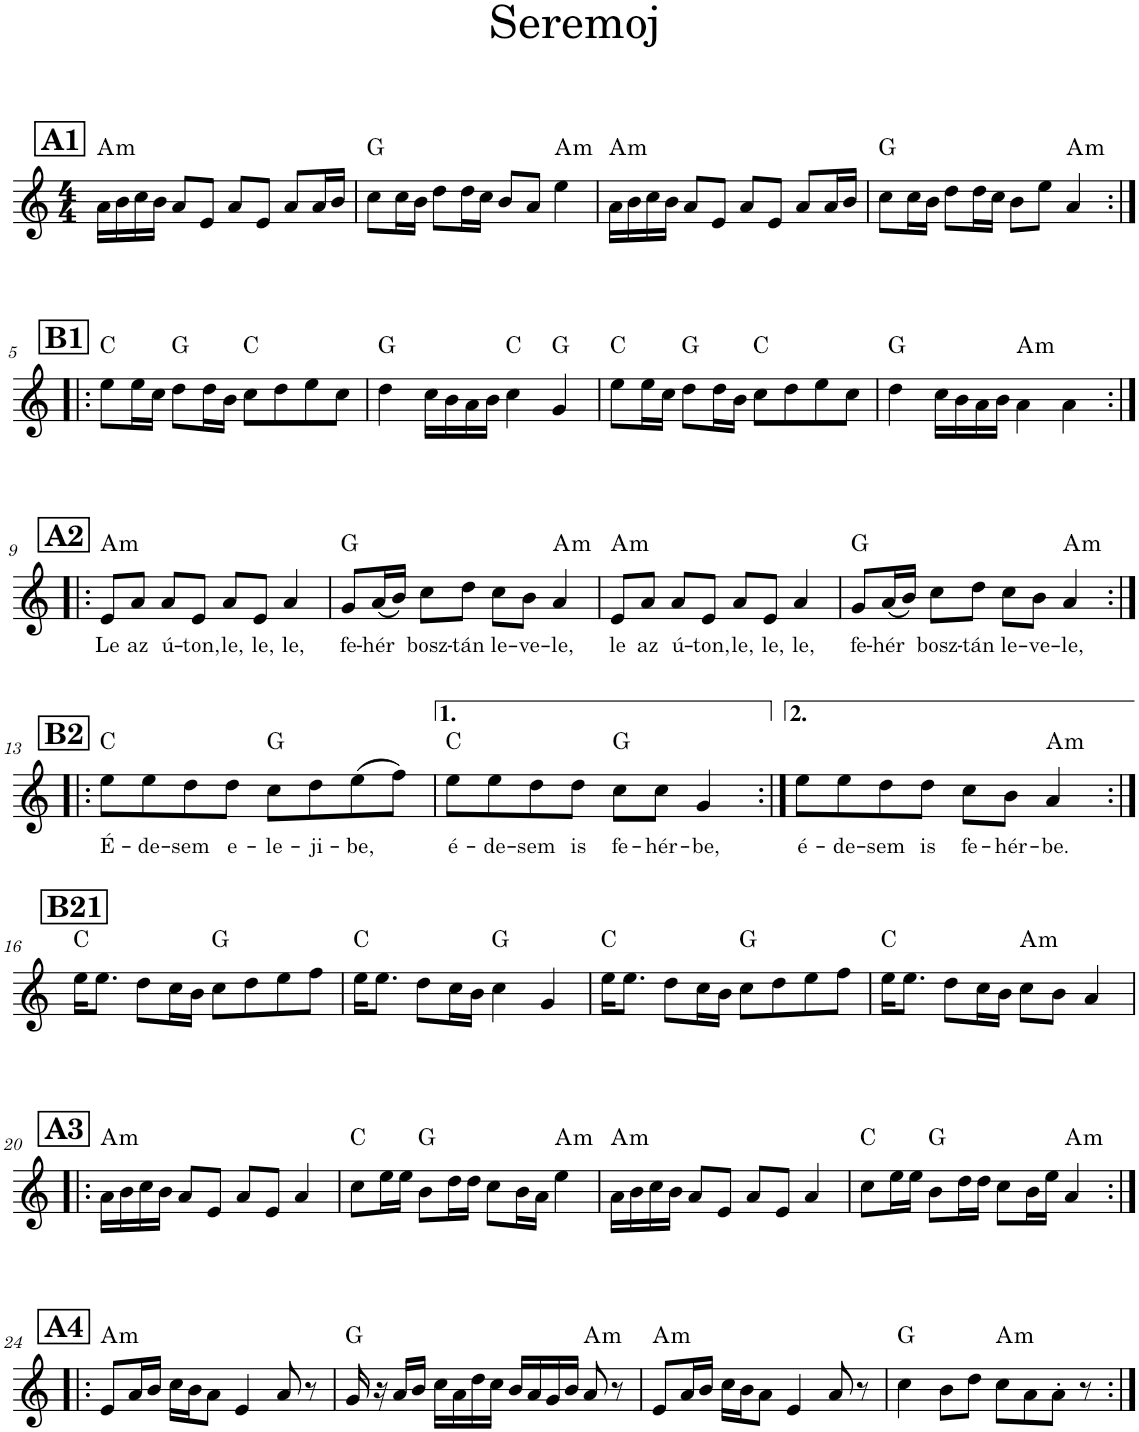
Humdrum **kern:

**kern	**text	**harte
*part1	*part1	*part1
*staff1	*staff1	*
*I"Piano	*	*
*I'Pno.	*	*
*clefG2	*	*
*k[]	*	*
*M4/4	*	*
!!LO:REH:place=s1:a:B:cj:fs=14:t=A1
=1	=1	=1
!	!	!LO:H:kt=m
16a\LL	.	A:min
16b\	.	.
16cc\	.	.
16b\JJ	.	.
8a/L	.	.
8e/J	.	.
8a/L	.	.
8e/J	.	.
8a/L	.	.
16a/L	.	.
16b/JJ	.	.
=2	=2	=2
8cc\L	.	G:maj
16cc\L	.	.
16b\JJ	.	.
8dd\L	.	.
16dd\L	.	.
16cc\JJ	.	.
8b/L	.	.
8a/J	.	.
!	!	!LO:H:kt=m
4ee\	.	A:min
=3	=3	=3
!	!	!LO:H:kt=m
16a\LL	.	A:min
16b\	.	.
16cc\	.	.
16b\JJ	.	.
8a/L	.	.
8e/J	.	.
8a/L	.	.
8e/J	.	.
8a/L	.	.
16a/L	.	.
16b/JJ	.	.
=4	=4	=4
8cc\L	.	G:maj
16cc\L	.	.
16b\JJ	.	.
8dd\L	.	.
16dd\L	.	.
16cc\JJ	.	.
8b\L	.	.
8ee\J	.	.
!	!	!LO:H:kt=m
4a/	.	A:min
!!LO:LB:g=z
!!LO:REH:place=s1:a:B:cj:fs=14:t=B1
=5:|!|:	=5:|!|:	=5:|!|:
8ee\L	.	C:maj
16ee\L	.	.
16cc\JJ	.	.
8dd\L	.	G:maj
16dd\L	.	.
16b\JJ	.	.
8cc\L	.	C:maj
8dd\	.	.
8ee\	.	.
8cc\J	.	.
=6	=6	=6
4dd\	.	G:maj
16cc\LL	.	.
16b\	.	.
16a\	.	.
16b\JJ	.	.
4cc\	.	C:maj
4g/	.	G:maj
=7	=7	=7
8ee\L	.	C:maj
16ee\L	.	.
16cc\JJ	.	.
8dd\L	.	G:maj
16dd\L	.	.
16b\JJ	.	.
8cc\L	.	C:maj
8dd\	.	.
8ee\	.	.
8cc\J	.	.
=8	=8	=8
4dd\	.	G:maj
16cc\LL	.	.
16b\	.	.
16a\	.	.
16b\JJ	.	.
!	!	!LO:H:kt=m
4a\	.	A:min
4a\	.	.
!!LO:LB:g=z
!!LO:REH:place=s1:a:B:cj:fs=14:t=A2
=9:|!|:	=9:|!|:	=9:|!|:
!	!LO:LY:b	!LO:H:kt=m
8e/L	Le	A:min
!	!LO:LY:b	!
8a/J	az	.
!	!LO:LY:b	!
8a/L	ú-	.
!	!LO:LY:b	!
8e/J	-ton,	.
!	!LO:LY:b	!
8a/L	le,	.
!	!LO:LY:b	!
8e/J	le,	.
!	!LO:LY:b	!
4a/	le,	.
=10	=10	=10
!	!LO:LY:b	!
8g/L	fe-	G:maj
!	!LO:LY:b	!
(16a/L	-hér	.
16b/JJ)	.	.
!	!LO:LY:b	!
8cc\L	bosz-	.
!	!LO:LY:b	!
8dd\J	-tán	.
!	!LO:LY:b	!
8cc\L	le-	.
!	!LO:LY:b	!
8b\J	-ve-	.
!	!LO:LY:b	!LO:H:kt=m
4a/	-le,	A:min
=11	=11	=11
!	!LO:LY:b	!LO:H:kt=m
8e/L	le	A:min
!	!LO:LY:b	!
8a/J	az	.
!	!LO:LY:b	!
8a/L	ú-	.
!	!LO:LY:b	!
8e/J	-ton,	.
!	!LO:LY:b	!
8a/L	le,	.
!	!LO:LY:b	!
8e/J	le,	.
!	!LO:LY:b	!
4a/	le,	.
=12	=12	=12
!	!LO:LY:b	!
8g/L	fe-	G:maj
!	!LO:LY:b	!
(16a/L	-hér	.
16b/JJ)	.	.
!	!LO:LY:b	!
8cc\L	bosz-	.
!	!LO:LY:b	!
8dd\J	-tán	.
!	!LO:LY:b	!
8cc\L	le-	.
!	!LO:LY:b	!
8b\J	-ve-	.
!	!LO:LY:b	!LO:H:kt=m
4a/	-le,	A:min
!!LO:LB:g=z
!!LO:REH:place=s1:a:B:cj:fs=14:t=B2
=13:|!|:	=13:|!|:	=13:|!|:
!	!LO:LY:b	!
8ee\L	É-	C:maj
!	!LO:LY:b	!
8ee\	-de-	.
!	!LO:LY:b	!
8dd\	-sem	.
!	!LO:LY:b	!
8dd\J	e-	.
!	!LO:LY:b	!
8cc\L	-le-	G:maj
!	!LO:LY:b	!
8dd\	-ji-	.
!	!LO:LY:b	!
(8ee\	-be,	.
8ff\J)	.	.
=14	=14	=14
!	!LO:LY:b	!
8ee\L	é-	C:maj
!	!LO:LY:b	!
8ee\	-de-	.
!	!LO:LY:b	!
8dd\	-sem	.
!	!LO:LY:b	!
8dd\J	is	.
!	!LO:LY:b	!
8cc\L	fe-	G:maj
!	!LO:LY:b	!
8cc\J	-hér-	.
!	!LO:LY:b	!
4g/	-be,	.
=15:|!	=15:|!	=15:|!
!	!LO:LY:b	!
8ee\L	é-	.
!	!LO:LY:b	!
8ee\	-de-	.
!	!LO:LY:b	!
8dd\	-sem	.
!	!LO:LY:b	!
8dd\J	is	.
!	!LO:LY:b	!
8cc\L	fe-	.
!	!LO:LY:b	!
8b\J	-hér-	.
!	!LO:LY:b	!LO:H:kt=m
4a/	-be.	A:min
!!LO:LB:g=z
!!LO:REH:place=s1:a:B:cj:fs=14:t=B21
=16:|!	=16:|!	=16:|!
16ee\KL	.	C:maj
8.ee\J	.	.
8dd\L	.	.
16cc\L	.	.
16b\JJ	.	.
8cc\L	.	G:maj
8dd\	.	.
8ee\	.	.
8ff\J	.	.
=17	=17	=17
16ee\KL	.	C:maj
8.ee\J	.	.
8dd\L	.	.
16cc\L	.	.
16b\JJ	.	.
4cc\	.	G:maj
4g/	.	.
=18	=18	=18
16ee\KL	.	C:maj
8.ee\J	.	.
8dd\L	.	.
16cc\L	.	.
16b\JJ	.	.
8cc\L	.	G:maj
8dd\	.	.
8ee\	.	.
8ff\J	.	.
=19	=19	=19
16ee\KL	.	C:maj
8.ee\J	.	.
8dd\L	.	.
16cc\L	.	.
16b\JJ	.	.
!	!	!LO:H:kt=m
8cc\L	.	A:min
8b\J	.	.
!	!	!LO:H:kt=N.C.
4a/	.	N
!!LO:LB:g=z
!!LO:REH:place=s1:a:B:cj:fs=14:t=A3
=20!|:	=20!|:	=20!|:
!	!	!LO:H:kt=m
16a\LL	.	A:min
16b\	.	.
16cc\	.	.
16b\JJ	.	.
8a/L	.	.
8e/J	.	.
8a/L	.	.
8e/J	.	.
4a/	.	.
=21	=21	=21
8cc\L	.	C:maj
16ee\L	.	.
16ee\JJ	.	.
8b\L	.	G:maj
16dd\L	.	.
16dd\JJ	.	.
8cc\L	.	.
16b\L	.	.
16a\JJ	.	.
!	!	!LO:H:kt=m
4ee\	.	A:min
=22	=22	=22
!	!	!LO:H:kt=m
16a\LL	.	A:min
16b\	.	.
16cc\	.	.
16b\JJ	.	.
8a/L	.	.
8e/J	.	.
8a/L	.	.
8e/J	.	.
4a/	.	.
=23	=23	=23
8cc\L	.	C:maj
16ee\L	.	.
16ee\JJ	.	.
8b\L	.	G:maj
16dd\L	.	.
16dd\JJ	.	.
8cc\L	.	.
16b\L	.	.
16ee\JJ	.	.
!	!	!LO:H:kt=m
4a/	.	A:min
!!LO:LB:g=z
!!LO:REH:place=s1:a:B:cj:fs=14:t=A4
=24:|!|:	=24:|!|:	=24:|!|:
!	!	!LO:H:kt=m
8e/L	.	A:min
16a/L	.	.
16b/JJ	.	.
16cc\LL	.	.
16b\J	.	.
8a\J	.	.
4e/	.	.
8a/	.	.
8r	.	.
=25	=25	=25
16g/	.	G:maj
16r	.	.
16a/LL	.	.
16b/JJ	.	.
16cc\LL	.	.
16a\	.	.
16dd\	.	.
16cc\JJ	.	.
16b/LL	.	.
16a/	.	.
16g/	.	.
16b/JJ	.	.
!	!	!LO:H:kt=m
8a/	.	A:min
8r	.	.
=26	=26	=26
!	!	!LO:H:kt=m
8e/L	.	A:min
16a/L	.	.
16b/JJ	.	.
16cc\LL	.	.
16b\J	.	.
8a\J	.	.
4e/	.	.
8a/	.	.
8r	.	.
=27	=27	=27
4cc\	.	G:maj
8b\L	.	.
8dd\J	.	.
!	!	!LO:H:kt=m
8cc\L	.	A:min
8a\	.	.
8a'\J	.	.
8r	.	.
=:|!	=:|!	=:|!
*-	*-	*-
